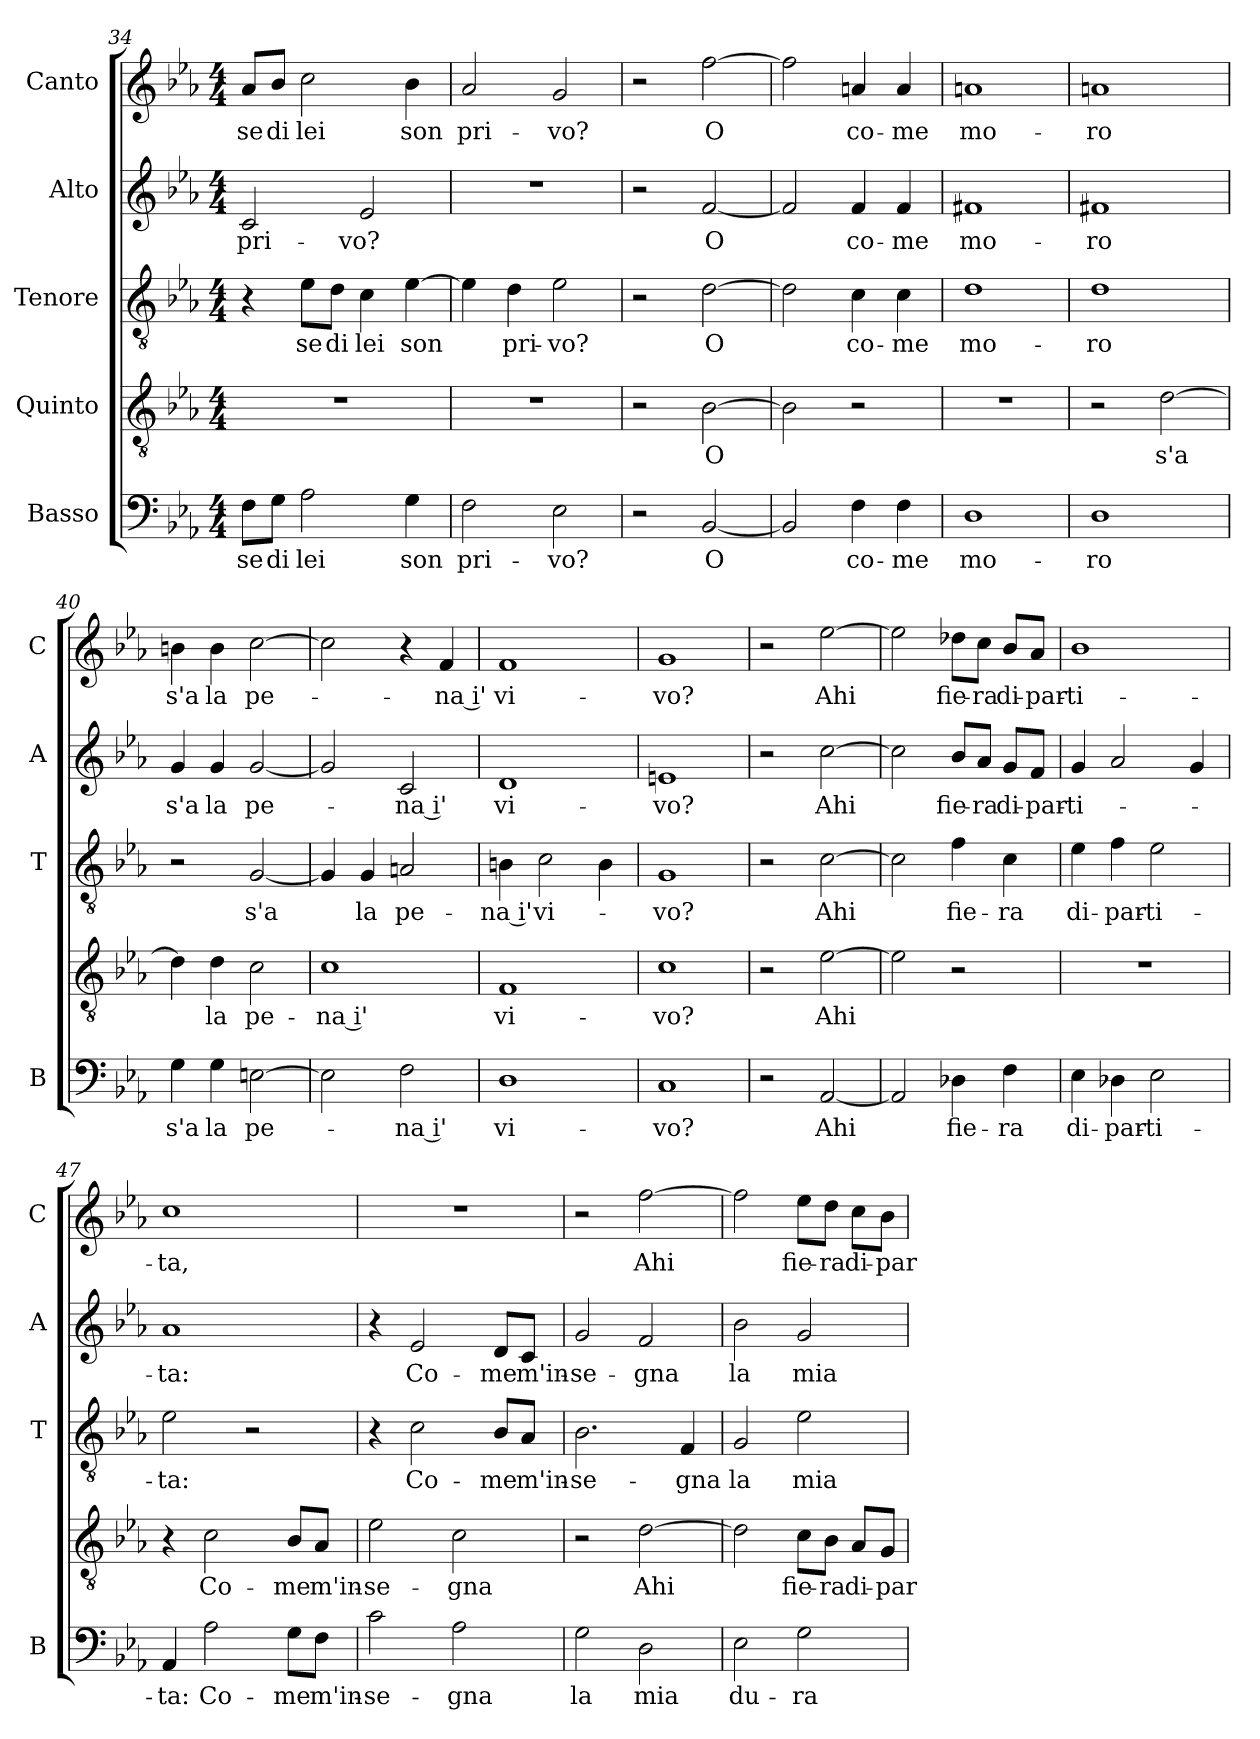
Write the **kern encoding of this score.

**kern	**text	**kern	**text	**kern	**text	**kern	**text	**kern	**text
*part5	*part5	*part4	*part4	*part3	*part3	*part2	*part2	*part1	*part1
*staff5	*staff5	*staff4	*staff4	*staff3	*staff3	*staff2	*staff2	*staff1	*staff1
*I"Basso	*	*I"Quinto	*	*I"Tenore	*	*I"Alto	*	*I"Canto	*
*I'B	*	*	*	*I'T	*	*I'A	*	*I'C	*
!!LO:LB:g=z
*clefF4	*	*clefGv2	*	*clefGv2	*	*clefG2	*	*clefG2	*
*k[b-e-a-]	*	*k[b-e-a-]	*	*k[b-e-a-]	*	*k[b-e-a-]	*	*k[b-e-a-]	*
*E-:	*	*E-:	*	*E-:	*	*E-:	*	*E-:	*
*M4/4	*	*M4/4	*	*M4/4	*	*M4/4	*	*M4/4	*
=34	=34	=34	=34	=34	=34	=34	=34	=34	=34
!	!LO:LY:b	!	!	!	!	!	!LO:LY:b	!	!LO:LY:b
8F\L	se	1r	.	4r	.	2c/	pri-	8a-/L	se
!	!LO:LY:b	!	!	!	!	!	!	!	!LO:LY:b
8G\J	di	.	.	.	.	.	.	8b-/J	di
!	!LO:LY:b	!	!	!	!LO:LY:b	!	!	!	!LO:LY:b
2A-\	lei	.	.	8e-\L	se	.	.	2cc\	lei
!	!	!	!	!	!LO:LY:b	!	!	!	!
.	.	.	.	8d\J	di	.	.	.	.
!	!	!	!	!	!LO:LY:b	!	!LO:LY:b	!	!
.	.	.	.	4c\	lei	2e-/	-vo?	.	.
!	!LO:LY:b	!	!	!	!LO:LY:b	!	!	!	!LO:LY:b
4G\	son	.	.	[4e-\	son	.	.	4b-\	son
=35	=35	=35	=35	=35	=35	=35	=35	=35	=35
!	!LO:LY:b	!	!	!	!	!	!	!	!LO:LY:b
2F\	pri-	1r	.	4e-\]	.	1r	.	2a-/	pri-
!	!	!	!	!	!LO:LY:b	!	!	!	!
.	.	.	.	4d\	pri-	.	.	.	.
!	!LO:LY:b	!	!	!	!LO:LY:b	!	!	!	!LO:LY:b
2E-\	-vo?	.	.	2e-\	-vo?	.	.	2g/	-vo?
=36	=36	=36	=36	=36	=36	=36	=36	=36	=36
2r	.	2r	.	2r	.	2r	.	2r	.
!	!LO:LY:b	!	!LO:LY:b	!	!LO:LY:b	!	!LO:LY:b	!	!LO:LY:b
[2BB-/	O	[2B-\	O	[2d\	O	[2f/	O	[2ff\	O
=37	=37	=37	=37	=37	=37	=37	=37	=37	=37
2BB-/]	.	2B-\]	.	2d\]	.	2f/]	.	2ff\]	.
!	!LO:LY:b	!	!	!	!LO:LY:b	!	!LO:LY:b	!	!LO:LY:b
4F\	co-	2r	.	4c\	co-	4f/	co-	4an/	co-
!	!LO:LY:b	!	!	!	!LO:LY:b	!	!LO:LY:b	!	!LO:LY:b
4F\	-me	.	.	4c\	-me	4f/	-me	4a/	-me
=38	=38	=38	=38	=38	=38	=38	=38	=38	=38
!	!LO:LY:b	!	!	!	!LO:LY:b	!	!LO:LY:b	!	!LO:LY:b
1D	mo-	1r	.	1d	mo-	1f#X	mo-	1an	mo-
=39	=39	=39	=39	=39	=39	=39	=39	=39	=39
!	!LO:LY:b	!	!	!	!LO:LY:b	!	!LO:LY:b	!	!LO:LY:b
1D	-ro	2r	.	1d	-ro	1f#X	-ro	1an	-ro
!	!	!	!LO:LY:b	!	!	!	!	!	!
.	.	[2d\	s'a	.	.	.	.	.	.
=40	=40	=40	=40	=40	=40	=40	=40	=40	=40
!	!LO:LY:b	!	!	!	!	!	!LO:LY:b	!	!LO:LY:b
4G\	s'a	4d\]	.	2r	.	4g/	s'a	4bn\	s'a
!	!LO:LY:b	!	!LO:LY:b	!	!	!	!LO:LY:b	!	!LO:LY:b
4G\	la	4d\	la	.	.	4g/	la	4b\	la
!	!LO:LY:b	!	!LO:LY:b	!	!LO:LY:b	!	!LO:LY:b	!	!LO:LY:b
[2En\	pe-	2c\	pe-	[2G/	s'a	[2g/	pe-	[2cc\	pe-
=41	=41	=41	=41	=41	=41	=41	=41	=41	=41
!	!	!	!LO:LY:b	!	!	!	!	!	!
2E\]	.	1c	-na i'	4G/]	.	2g/]	.	2cc\]	.
!	!	!	!	!	!LO:LY:b	!	!	!	!
.	.	.	.	4G/	la	.	.	.	.
!	!LO:LY:b	!	!	!	!LO:LY:b	!	!LO:LY:b	!	!
2F\	-na i'	.	.	2An/	pe-	2c/	-na i'	4r	.
!	!	!	!	!	!	!	!	!	!LO:LY:b
.	.	.	.	.	.	.	.	4f/	-na i'
!!LO:PB:g=z
=42	=42	=42	=42	=42	=42	=42	=42	=42	=42
!	!LO:LY:b	!	!LO:LY:b	!	!LO:LY:b	!	!LO:LY:b	!	!LO:LY:b
1D	vi-	1F	vi-	4Bn\	-na i'	1d	vi-	1f	vi-
!	!	!	!	!	!LO:LY:b	!	!	!	!
.	.	.	.	2c\	vi-	.	.	.	.
.	.	.	.	4B\	.	.	.	.	.
=43	=43	=43	=43	=43	=43	=43	=43	=43	=43
!	!LO:LY:b	!	!LO:LY:b	!	!LO:LY:b	!	!LO:LY:b	!	!LO:LY:b
1C	-vo?	1c	-vo?	1G	-vo?	1en	-vo?	1g	-vo?
=44	=44	=44	=44	=44	=44	=44	=44	=44	=44
2r	.	2r	.	2r	.	2r	.	2r	.
!	!LO:LY:b	!	!LO:LY:b	!	!LO:LY:b	!	!LO:LY:b	!	!LO:LY:b
[2AA-/	Ahi	[2e-\	Ahi	[2c\	Ahi	[2cc\	Ahi	[2ee-\	Ahi
=45	=45	=45	=45	=45	=45	=45	=45	=45	=45
2AA-/]	.	2e-\]	.	2c\]	.	2cc\]	.	2ee-\]	.
!	!LO:LY:b	!	!	!	!LO:LY:b	!	!LO:LY:b	!	!LO:LY:b
4D-X\	fie-	2r	.	4f\	fie-	8b-/L	fie-	8dd-X\L	fie-
!	!	!	!	!	!	!	!LO:LY:b	!	!LO:LY:b
.	.	.	.	.	.	8a-/J	-ra	8cc\J	-ra
!	!LO:LY:b	!	!	!	!LO:LY:b	!	!LO:LY:b	!	!LO:LY:b
4F\	-ra	.	.	4c\	-ra	8g/L	di-	8b-/L	di-
!	!	!	!	!	!	!	!LO:LY:b	!	!LO:LY:b
.	.	.	.	.	.	8f/J	-par-	8a-/J	-par-
=46	=46	=46	=46	=46	=46	=46	=46	=46	=46
!	!LO:LY:b	!	!	!	!LO:LY:b	!	!LO:LY:b	!	!LO:LY:b
4E-\	di-	1r	.	4e-\	di-	4g/	-ti-	1b-	-ti-
!	!LO:LY:b	!	!	!	!LO:LY:b	!	!	!	!
4D-X\	-par-	.	.	4f\	-par-	2a-/	.	.	.
!	!LO:LY:b	!	!	!	!LO:LY:b	!	!	!	!
2E-\	-ti-	.	.	2e-\	-ti-	.	.	.	.
.	.	.	.	.	.	4g/	.	.	.
=47	=47	=47	=47	=47	=47	=47	=47	=47	=47
!	!LO:LY:b	!	!	!	!LO:LY:b	!	!LO:LY:b	!	!LO:LY:b
4AA-/	-ta:	4r	.	2e-\	-ta:	1a-	-ta:	1cc	-ta,
!	!LO:LY:b	!	!LO:LY:b	!	!	!	!	!	!
2A-\	Co-	2c\	Co-	.	.	.	.	.	.
.	.	.	.	2r	.	.	.	.	.
!	!LO:LY:b	!	!LO:LY:b	!	!	!	!	!	!
8G\L	-me	8B-/L	-me	.	.	.	.	.	.
!	!LO:LY:b	!	!LO:LY:b	!	!	!	!	!	!
8F\J	m'in-	8A-/J	m'in-	.	.	.	.	.	.
=48	=48	=48	=48	=48	=48	=48	=48	=48	=48
!	!LO:LY:b	!	!LO:LY:b	!	!	!	!	!	!
2c\	-se-	2e-\	-se-	4r	.	4r	.	1r	.
!	!	!	!	!	!LO:LY:b	!	!LO:LY:b	!	!
.	.	.	.	2c\	Co-	2e-/	Co-	.	.
!	!LO:LY:b	!	!LO:LY:b	!	!	!	!	!	!
2A-\	-gna	2c\	-gna	.	.	.	.	.	.
!	!	!	!	!	!LO:LY:b	!	!LO:LY:b	!	!
.	.	.	.	8B-/L	-me	8d/L	-me	.	.
!	!	!	!	!	!LO:LY:b	!	!LO:LY:b	!	!
.	.	.	.	8A-/J	m'in-	8c/J	m'in-	.	.
!!LO:LB:g=z
=49	=49	=49	=49	=49	=49	=49	=49	=49	=49
!	!LO:LY:b	!	!	!	!LO:LY:b	!	!LO:LY:b	!	!
2G\	la	2r	.	2.B-\	-se-	2g/	-se-	2r	.
!	!LO:LY:b	!	!LO:LY:b	!	!	!	!LO:LY:b	!	!LO:LY:b
2D\	mia	[2d\	Ahi	.	.	2f/	-gna	[2ff\	Ahi
!	!	!	!	!	!LO:LY:b	!	!	!	!
.	.	.	.	4F/	-gna	.	.	.	.
=50	=50	=50	=50	=50	=50	=50	=50	=50	=50
!	!LO:LY:b	!	!	!	!LO:LY:b	!	!LO:LY:b	!	!
2E-\	du-	2d\]	.	2G/	la	2b-\	la	2ff\]	.
!	!LO:LY:b	!	!LO:LY:b	!	!LO:LY:b	!	!LO:LY:b	!	!LO:LY:b
2G\	-ra	8c\L	fie-	2e-\	mia	2g/	mia	8ee-\L	fie-
!	!	!	!LO:LY:b	!	!	!	!	!	!LO:LY:b
.	.	8B-\J	-ra	.	.	.	.	8dd\J	-ra
!	!	!	!LO:LY:b	!	!	!	!	!	!LO:LY:b
.	.	8A-/L	di-	.	.	.	.	8cc\L	di-
!	!	!	!LO:LY:b	!	!	!	!	!	!LO:LY:b
.	.	8G/J	-par-	.	.	.	.	8b-\J	-par-
=	=	=	=	=	=	=	=	=	=
*-	*-	*-	*-	*-	*-	*-	*-	*-	*-
